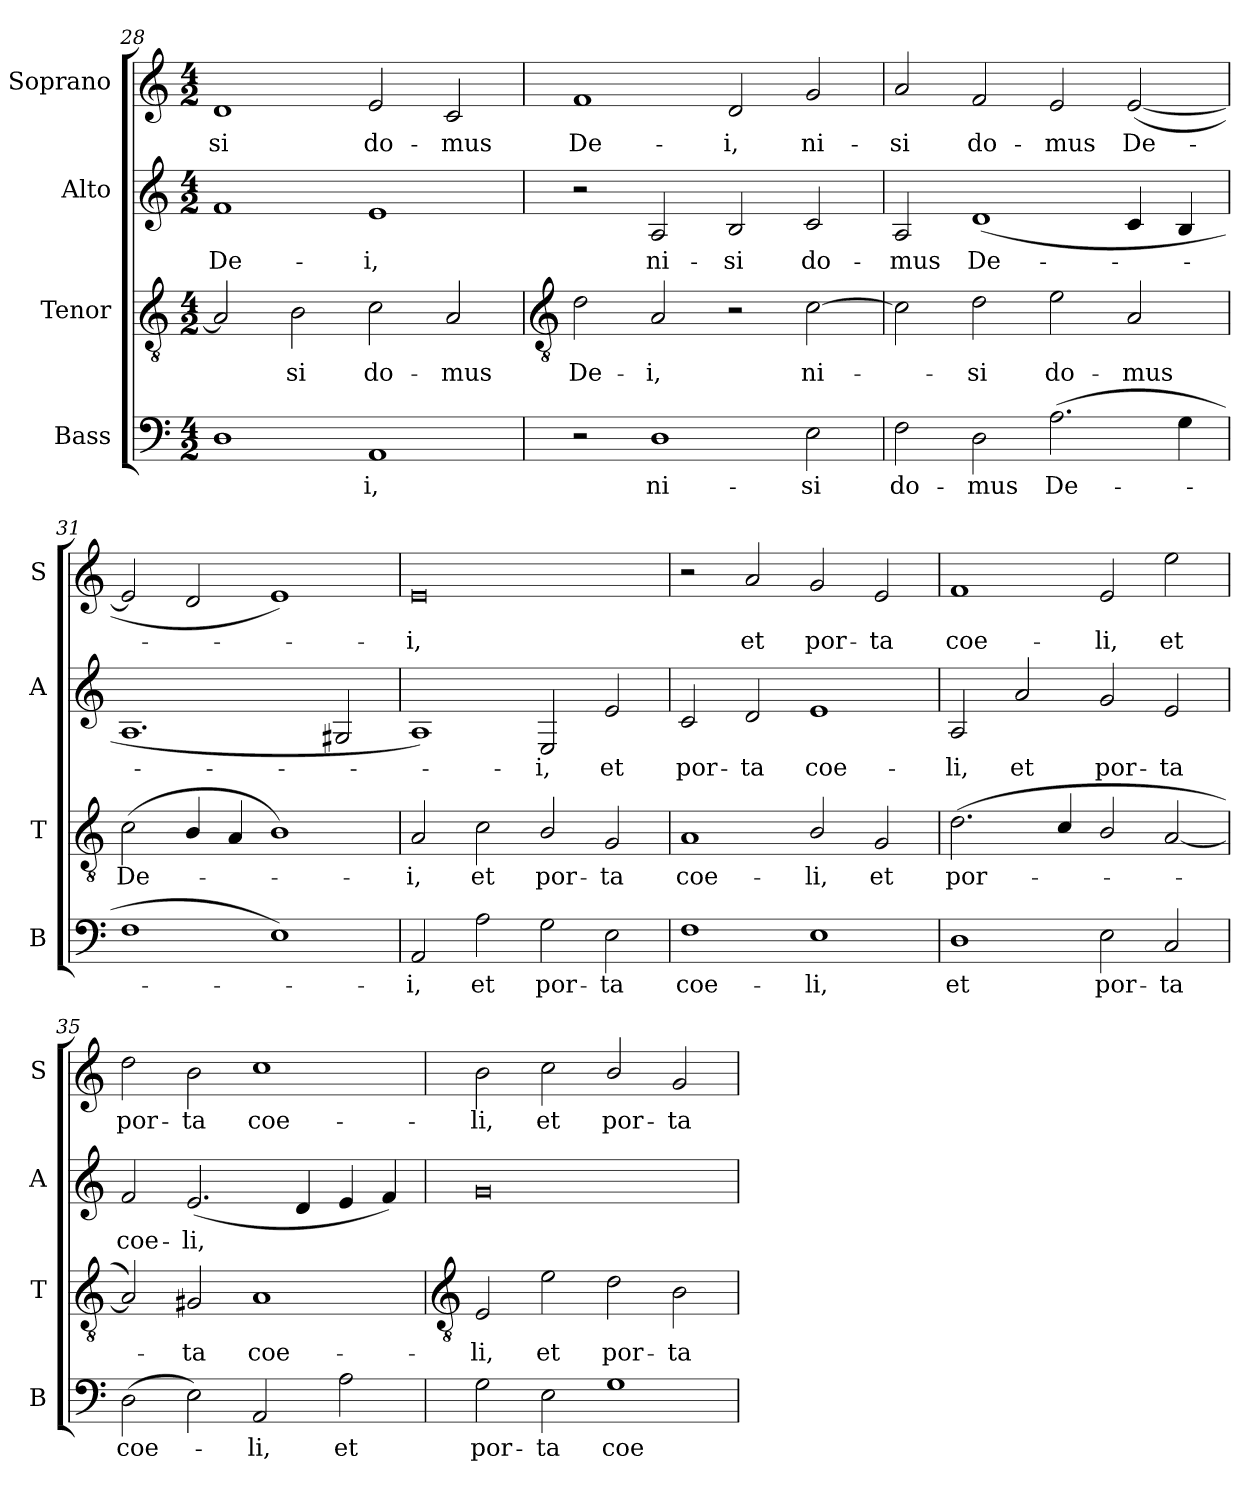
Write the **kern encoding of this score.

**kern	**text	**kern	**text	**kern	**text	**kern	**text
*part4	*part4	*part3	*part3	*part2	*part2	*part1	*part1
*staff4	*staff4	*staff3	*staff3	*staff2	*staff2	*staff1	*staff1
*I"Bass	*	*I"Tenor	*	*I"Alto	*	*I"Soprano	*
*I'B	*	*I'T	*	*I'A	*	*I'S	*
*clefF4	*	*clefGv2	*	*clefG2	*	*clefG2	*
*k[]	*	*k[]	*	*k[]	*	*k[]	*
*C:	*	*C:	*	*C:	*	*C:	*
*M4/2	*	*M4/2	*	*M4/2	*	*M4/2	*
=28	=28	=28	=28	=28	=28	=28	=28
!	!	!	!	!	!LO:LY:b	!	!LO:LY:b
1D	.	2A]	.	1f	De-	1d	-si
!	!	!	!LO:LY:b	!	!	!	!
.	.	2B	si	.	.	.	.
!	!LO:LY:b	!	!LO:LY:b	!	!LO:LY:b	!	!LO:LY:b
1AA	i,	2c	do-	1e	-i,	2e	do-
!	!	!	!LO:LY:b	!	!	!	!LO:LY:b
.	.	2A	-mus	.	.	2c	-mus
!!LO:LB:g=z
=29	=29	=29	=29	=29	=29	=29	=29
*	*	*clefGv2	*	*	*	*	*
!	!	!	!LO:LY:b	!	!	!	!LO:LY:b
2r	.	2d	De-	2r	.	1f	De-
!	!LO:LY:b	!	!LO:LY:b	!	!LO:LY:b	!	!
1D	ni-	2A	-i,	2A	ni-	.	.
!	!	!	!	!	!LO:LY:b	!	!LO:LY:b
.	.	2r	.	2B	-si	2d	-i,
!	!LO:LY:b	!	!LO:LY:b	!	!LO:LY:b	!	!LO:LY:b
2E	-si	[2c	ni-	2c	do-	2g	ni-
=30	=30	=30	=30	=30	=30	=30	=30
!	!LO:LY:b	!	!	!	!LO:LY:b	!	!LO:LY:b
2F	do-	2c]	.	2A	-mus	2a	-si
!	!LO:LY:b	!	!LO:LY:b	!	!LO:LY:b	!	!LO:LY:b
2D	-mus	2d	si	(<1d	De-	2f	do-
!	!LO:LY:b	!	!LO:LY:b	!	!	!	!LO:LY:b
(>2.A	De-	2e	do-	.	.	2e	-mus
!	!	!	!LO:LY:b	!	!	!	!LO:LY:b
.	.	2A	-mus	4c	.	(<[2e	De-
4G	.	.	.	4B	.	.	.
=31	=31	=31	=31	=31	=31	=31	=31
!	!	!	!LO:LY:b	!	!	!	!
1F	.	(<2c	De-	1.A	.	2e]	.
.	.	4B/	.	.	.	2d	.
.	.	4A	.	.	.	.	.
1E)	.	1B/)	.	.	.	1e)	.
.	.	.	.	2G#X	.	.	.
=32	=32	=32	=32	=32	=32	=32	=32
!	!LO:LY:b	!	!LO:LY:b	!	!	!	!LO:LY:b
2AA	i,	2A	i,	1A)	.	0e	i,
!	!LO:LY:b	!	!LO:LY:b	!	!	!	!
2A	et	2c	et	.	.	.	.
!	!LO:LY:b	!	!LO:LY:b	!	!LO:LY:b	!	!
2G	por-	2B/	por-	2E	i,	.	.
!	!LO:LY:b	!	!LO:LY:b	!	!LO:LY:b	!	!
2E	-ta	2G	-ta	2e	et	.	.
=33	=33	=33	=33	=33	=33	=33	=33
!	!LO:LY:b	!	!LO:LY:b	!	!LO:LY:b	!	!
1F	coe-	1A	coe-	2c	por-	2r	.
!	!	!	!	!	!LO:LY:b	!	!LO:LY:b
.	.	.	.	2d	-ta	2a	et
!	!LO:LY:b	!	!LO:LY:b	!	!LO:LY:b	!	!LO:LY:b
1E	-li,	2B/	-li,	1e	coe-	2g	por-
!	!	!	!LO:LY:b	!	!	!	!LO:LY:b
.	.	2G	et	.	.	2e	-ta
=34	=34	=34	=34	=34	=34	=34	=34
!	!LO:LY:b	!	!LO:LY:b	!	!LO:LY:b	!	!LO:LY:b
1D	et	(<2.d	por-	2A	-li,	1f	coe-
!	!	!	!	!	!LO:LY:b	!	!
.	.	.	.	2a	et	.	.
.	.	4c/	.	.	.	.	.
!	!LO:LY:b	!	!	!	!LO:LY:b	!	!LO:LY:b
2E	por-	2B/	.	2g	por-	2e	-li,
!	!LO:LY:b	!	!	!	!LO:LY:b	!	!LO:LY:b
2C	-ta	[2A	.	2e	-ta	2ee	et
=35	=35	=35	=35	=35	=35	=35	=35
!	!LO:LY:b	!	!	!	!LO:LY:b	!	!LO:LY:b
(>2D	coe-	2A])	.	2f	coe-	2dd	por-
!	!	!	!LO:LY:b	!	!LO:LY:b	!	!LO:LY:b
2E)	.	2G#X	ta	(<2.e	-li,	2b	-ta
!	!LO:LY:b	!	!LO:LY:b	!	!	!	!LO:LY:b
2AA	li,	1A	coe-	.	.	1cc	coe-
.	.	.	.	4d	.	.	.
!	!LO:LY:b	!	!	!	!	!	!
2A	et	.	.	4e	.	.	.
.	.	.	.	4f)	.	.	.
!!LO:LB:g=z
=36	=36	=36	=36	=36	=36	=36	=36
*	*	*clefGv2	*	*	*	*	*
!	!LO:LY:b	!	!LO:LY:b	!	!	!	!LO:LY:b
2G	por-	2E	-li,	0g	.	2b	-li,
!	!LO:LY:b	!	!LO:LY:b	!	!	!	!LO:LY:b
2E	-ta	2e	et	.	.	2cc	et
!	!LO:LY:b	!	!LO:LY:b	!	!	!	!LO:LY:b
1G	coe-	2d	por-	.	.	2b/	por-
!	!	!	!LO:LY:b	!	!	!	!LO:LY:b
.	.	2B	-ta	.	.	2g	-ta
=	=	=	=	=	=	=	=
*-	*-	*-	*-	*-	*-	*-	*-
